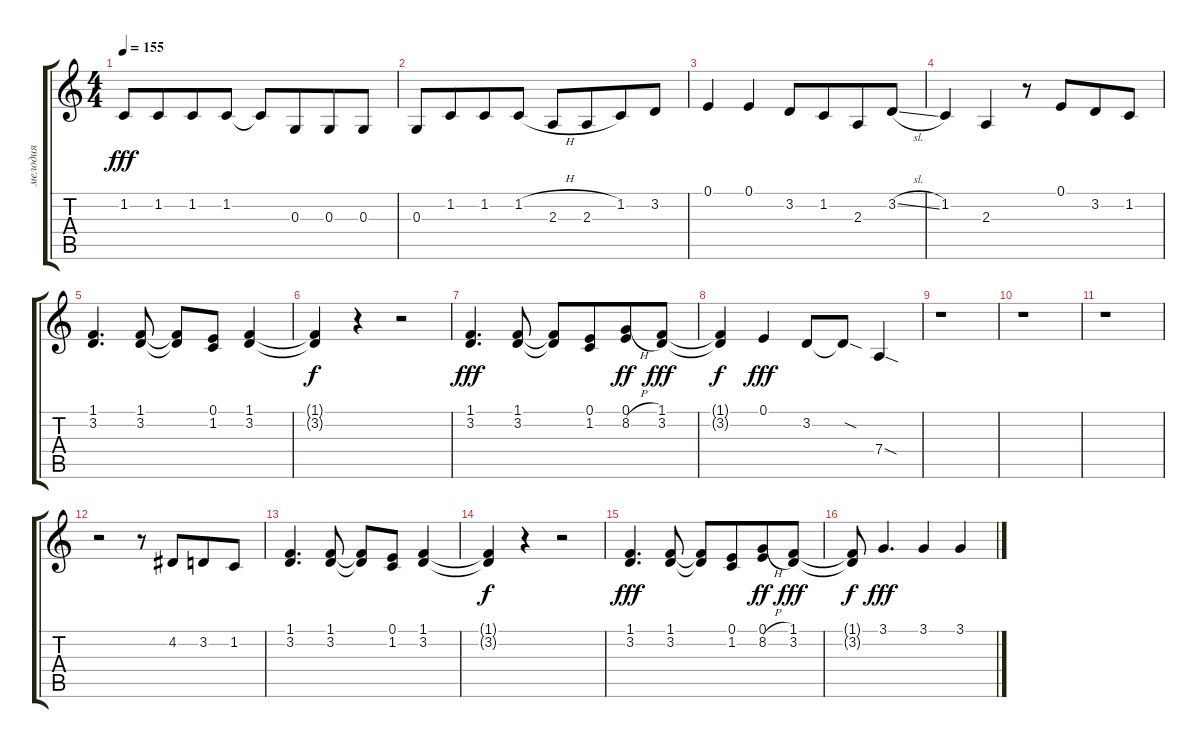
\track ("мелодия" "мелодия") {instrument accordion}
\staff {score tabs}
\tuning (E4 B3 G3 D3 A2 E2) {hide}
\ts (4 4)
\tempo 155
\clef g2
\ks aminor
1.2.8{dy fff} 1.2.8{beam merge} 1.2.8 1.2.8 1.2{t}.8 0.3.8{beam merge} 0.3.8 0.3.8 |
0.3.8 1.2.8{beam merge} 1.2.8 1.2{h}.8 2.3.8 2.3.8{beam merge} 1.2.8 3.2.8 |
0.1.4 0.1.4 3.2.8 1.2.8{beam merge} 2.3.8 3.2{sl}.8 |
1.2.4 2.3.4 r.8 0.1.8{beam merge} 3.2.8 1.2.8 |
(1.1 3.2).4{d} (1.1 3.2).8 (1.1{t} 3.2{t}).8 (0.1 1.2).8 (1.1 3.2).4 |
(1.1{t} 3.2{t}).4{dy f} r.4 r.2 |
(1.1 3.2).4{d dy fff} (1.1 3.2).8 (1.1{t} 3.2{t}).8 (0.1 1.2).8{beam merge} (0.1{h} 8.2{h}).8{dy ff} (1.1 3.2).8{dy fff} |
(1.1{t} 3.2{t}).4{dy f} 0.1.4{dy fff} 3.2.8 3.2{sod t}.8 7.4{sod}.4 |
r.1 |
r.1 |
r.1 |
r.2 r.8 4.2.8{beam merge} 3.2.8 1.2.8 |
(1.1 3.2).4{d} (1.1 3.2).8 (1.1{t} 3.2{t}).8 (0.1 1.2).8 (1.1 3.2).4 |
(1.1{t} 3.2{t}).4{dy f} r.4 r.2 |
(1.1 3.2).4{d dy fff} (1.1 3.2).8 (1.1{t} 3.2{t}).8 (0.1 1.2).8{beam merge} (0.1{h} 8.2{h}).8{dy ff} (1.1 3.2).8{dy fff} |
(1.1{t} 3.2{t}).8{dy f} 3.1.4{d dy fff} 3.1.4 3.1.4
